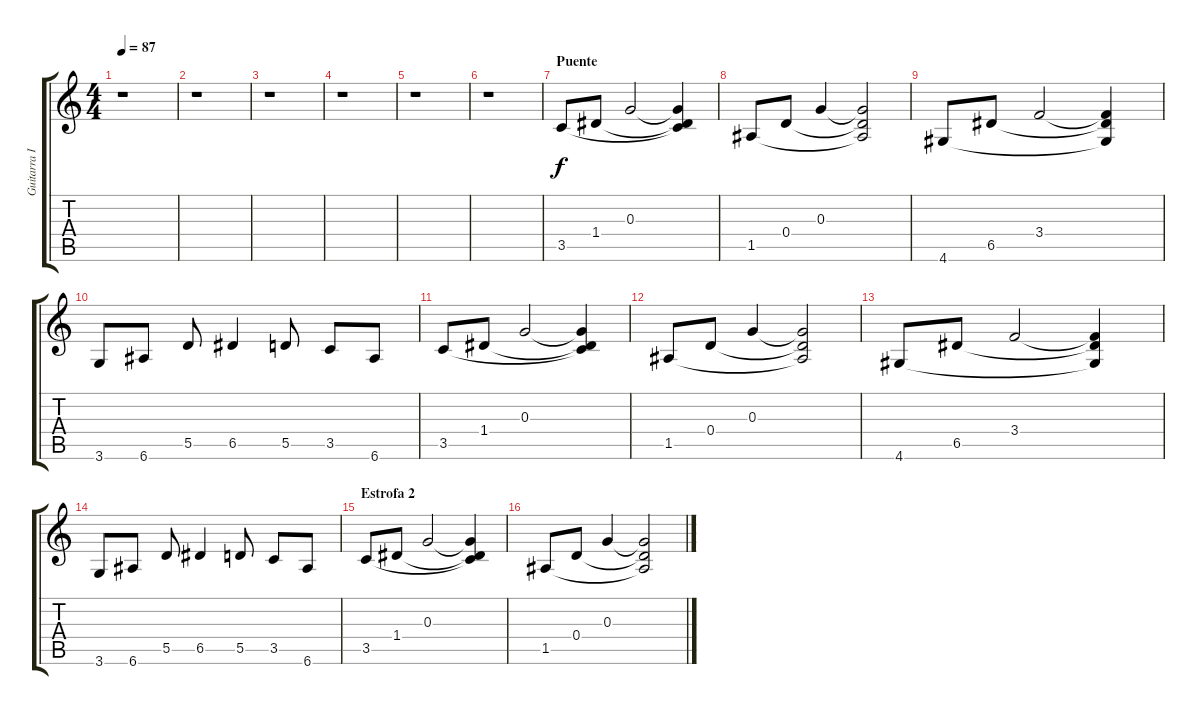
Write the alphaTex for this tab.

\track ("Guitarra II" "Guitarra I") {instrument electricguitarclean}
\staff {score tabs}
\tuning (E4 B3 G3 D3 A2 E2) {hide}
\ts (4 4)
\tempo 87
\clef g2
\ks c
r.1{dy f} |
r.1 |
r.1 |
r.1 |
r.1 |
r.1 |
\section ("" "Puente")
3.5.8 1.4.8 0.3.2 (0.3{t} 1.4{t} 3.5{t}).4 |
1.5.8 0.4.8 0.3.4 (0.3{t} 0.4{t} 1.5{t}).2 |
4.6.8 6.5.8 3.4.2 (3.4{t} 6.5{t} 4.6{t}).4 |
3.6.8 6.6.8 5.5.8 6.5.4 5.5.8 3.5.8 6.6.8 |
3.5.8 1.4.8 0.3.2 (0.3{t} 1.4{t} 3.5{t}).4 |
1.5.8 0.4.8 0.3.4 (0.3{t} 0.4{t} 1.5{t}).2 |
4.6.8 6.5.8 3.4.2 (3.4{t} 6.5{t} 4.6{t}).4 |
3.6.8 6.6.8 5.5.8 6.5.4 5.5.8 3.5.8 6.6.8 |
\section ("" "Estrofa 2")
3.5.8 1.4.8 0.3.2 (0.3{t} 1.4{t} 3.5{t}).4 |
1.5.8 0.4.8 0.3.4 (0.3{t} 0.4{t} 1.5{t}).2
